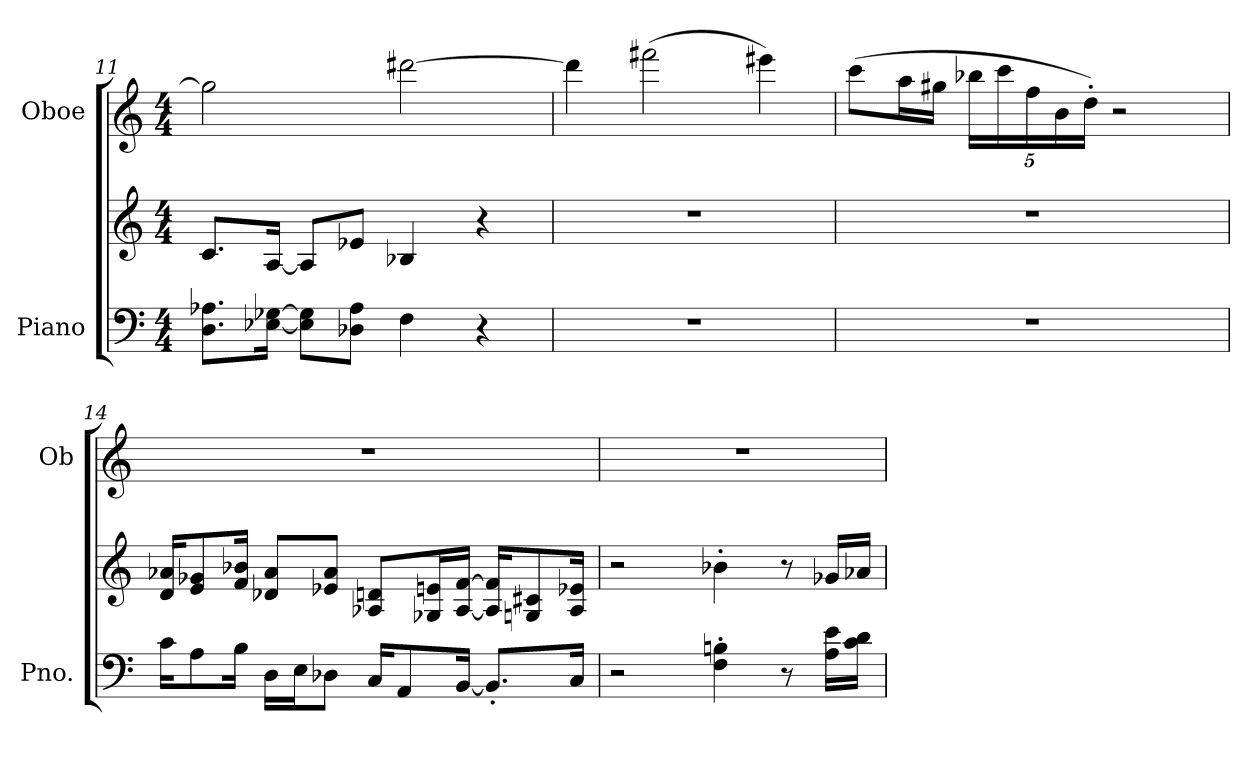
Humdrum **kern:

**kern	**kern	**kern
*part2	*part2	*part1
*staff3	*staff2	*staff1
*I"Piano	*	*I"Oboe
*I'Pno.	*	*I'Ob
*clefF4	*clefG2	*clefG2
*k[]	*k[]	*k[]
*M4/4	*M4/4	*M4/4
=11	=11	=11
8.D\ 8.A-X\L	8.c/L	2gg\]
[16E-X\ [16G-X\Jk	[16A/Jk	.
8E-\] 8G-\]L	8A/L]	.
8D-X\ 8A-\J	8e-X/J	.
4F\	4B-X/	[2ddd#X\
4r	4r	.
!!LO:PB:g=z
=12	=12	=12
1r	1r	4ddd#\]
.	.	(>2fff#X\
.	.	4eee#X\)
=13	=13	=13
1r	1r	(>8ccc\L
*	*	*MM120
.	.	16aa\L
.	.	16gg#X\JJ
*	*	*Xbrackettup
.	.	20bb-X\LL
.	.	20ccc\
.	.	20ff\
.	.	20b\
.	.	20dd'\JJ)
.	.	2r
=14	=14	=14
*	*	*MM80
16c\KL	16d/ 16a-X/KL	1r
8A\	8e/ 8g-X/	.
16B\Jk	16f/ 16b-X/Jk	.
16D\LL	8d-X/ 8a-/L	.
16E\J	.	.
8D-X\J	8e-X/ 8a-/J	.
16C/KL	8A-X/ 8dn/L	.
8AA/	.	.
.	16G-X/ 16en/L	.
[16BB/Jk	[16A-/ [16f/JJ	.
8.BB'/L]	16A-/] 16f/]KL	.
.	8Gn/ 8c#X/	.
16C/Jk	16A-/ 16e-X/Jk	.
=15	=15	=15
2r	2r	1r
4F\' 4Bn\'	4b-X'\	.
8r	8r	.
16A\ 16e\LL	16g-X/LL	.
16c\ 16d\JJ	16a-X/JJ	.
=	=	=
*-	*-	*-
